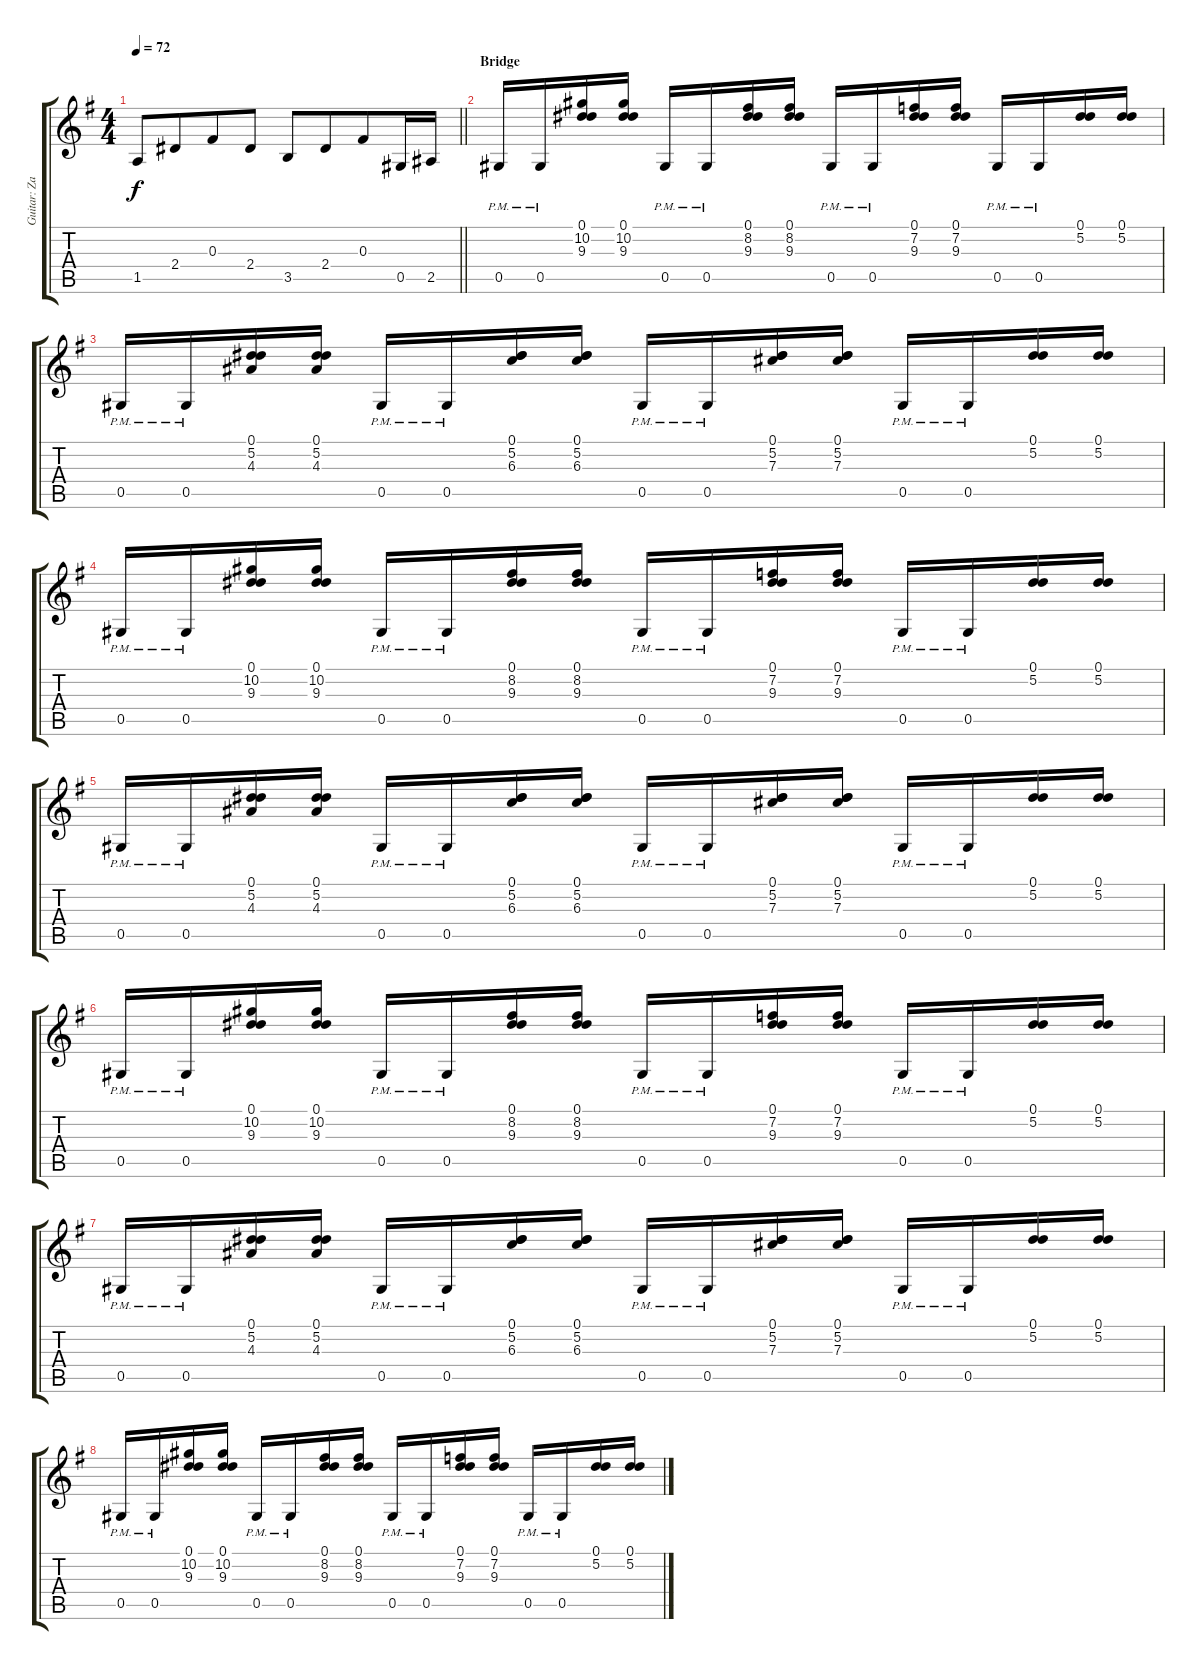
\track ("Guitar: Zakk" "Guitar: Za") {instrument overdrivenguitar}
\staff {score tabs}
\tuning (Eb4 Bb3 Gb3 Db3 Ab2 Eb2) {hide}
\ts (4 4)
\tempo 72
\clef g2
\barLineRight lightlight
\ks g
1.5.8{dy f beam merge} 2.4.8{beam merge} 0.3.8{beam merge} 2.4.8 3.5.8{beam merge} 2.4.8{beam merge} 0.3.8 0.5.16 2.5.16 |
\section ("" "Bridge")
0.5{pm}.16 0.5{pm}.16 (0.1 10.2 9.3).16 (0.1 10.2 9.3).16 0.5{pm}.16 0.5{pm}.16 (0.1 8.2 9.3).16 (0.1 8.2 9.3).16 0.5{pm}.16 0.5{pm}.16 (0.1 7.2 9.3).16 (0.1 7.2 9.3).16 0.5{pm}.16 0.5{pm}.16 (0.1 5.2).16 (0.1 5.2).16 |
0.5{pm}.16 0.5{pm}.16 (0.1 5.2 4.3).16 (0.1 5.2 4.3).16 0.5{pm}.16 0.5{pm}.16 (0.1 5.2 6.3).16 (0.1 5.2 6.3).16 0.5{pm}.16 0.5{pm}.16 (0.1 5.2 7.3).16 (0.1 5.2 7.3).16 0.5{pm}.16 0.5{pm}.16 (0.1 5.2).16 (0.1 5.2).16 |
0.5{pm}.16 0.5{pm}.16 (0.1 10.2 9.3).16 (0.1 10.2 9.3).16 0.5{pm}.16 0.5{pm}.16 (0.1 8.2 9.3).16 (0.1 8.2 9.3).16 0.5{pm}.16 0.5{pm}.16 (0.1 7.2 9.3).16 (0.1 7.2 9.3).16 0.5{pm}.16 0.5{pm}.16 (0.1 5.2).16 (0.1 5.2).16 |
0.5{pm}.16 0.5{pm}.16 (0.1 5.2 4.3).16 (0.1 5.2 4.3).16 0.5{pm}.16 0.5{pm}.16 (0.1 5.2 6.3).16 (0.1 5.2 6.3).16 0.5{pm}.16 0.5{pm}.16 (0.1 5.2 7.3).16 (0.1 5.2 7.3).16 0.5{pm}.16 0.5{pm}.16 (0.1 5.2).16 (0.1 5.2).16 |
0.5{pm}.16 0.5{pm}.16 (0.1 10.2 9.3).16 (0.1 10.2 9.3).16 0.5{pm}.16 0.5{pm}.16 (0.1 8.2 9.3).16 (0.1 8.2 9.3).16 0.5{pm}.16 0.5{pm}.16 (0.1 7.2 9.3).16 (0.1 7.2 9.3).16 0.5{pm}.16 0.5{pm}.16 (0.1 5.2).16 (0.1 5.2).16 |
0.5{pm}.16 0.5{pm}.16 (0.1 5.2 4.3).16 (0.1 5.2 4.3).16 0.5{pm}.16 0.5{pm}.16 (0.1 5.2 6.3).16 (0.1 5.2 6.3).16 0.5{pm}.16 0.5{pm}.16 (0.1 5.2 7.3).16 (0.1 5.2 7.3).16 0.5{pm}.16 0.5{pm}.16 (0.1 5.2).16 (0.1 5.2).16 |
0.5{pm}.16 0.5{pm}.16 (0.1 10.2 9.3).16 (0.1 10.2 9.3).16 0.5{pm}.16 0.5{pm}.16 (0.1 8.2 9.3).16 (0.1 8.2 9.3).16 0.5{pm}.16 0.5{pm}.16 (0.1 7.2 9.3).16 (0.1 7.2 9.3).16 0.5{pm}.16 0.5{pm}.16 (0.1 5.2).16 (0.1 5.2).16
